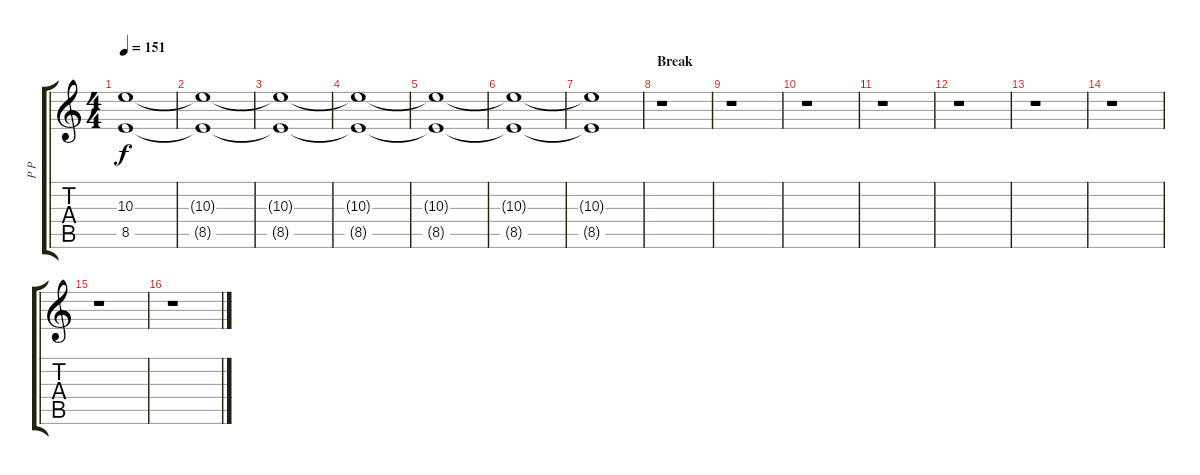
\track ("P P" "P P") {instrument distortionguitar}
\staff {score tabs}
\tuning (Eb4 Bb3 Gb3 Db3 Ab2 Eb2) {hide}
\ts (4 4)
\tempo 151
\clef g2
\ks c
(10.3{t} 8.5{t}).1{dy f volume 9} |
(10.3{t} 8.5{t}).1 |
(10.3{t} 8.5{t}).1{volume 6} |
(10.3{t} 8.5{t}).1 |
(10.3{t} 8.5{t}).1{volume 3} |
(10.3{t} 8.5{t}).1 |
(10.3{t} 8.5{t}).1 |
\section ("" "Break")
r.1 |
r.1 |
r.1 |
r.1 |
r.1 |
r.1 |
r.1 |
r.1 |
r.1
